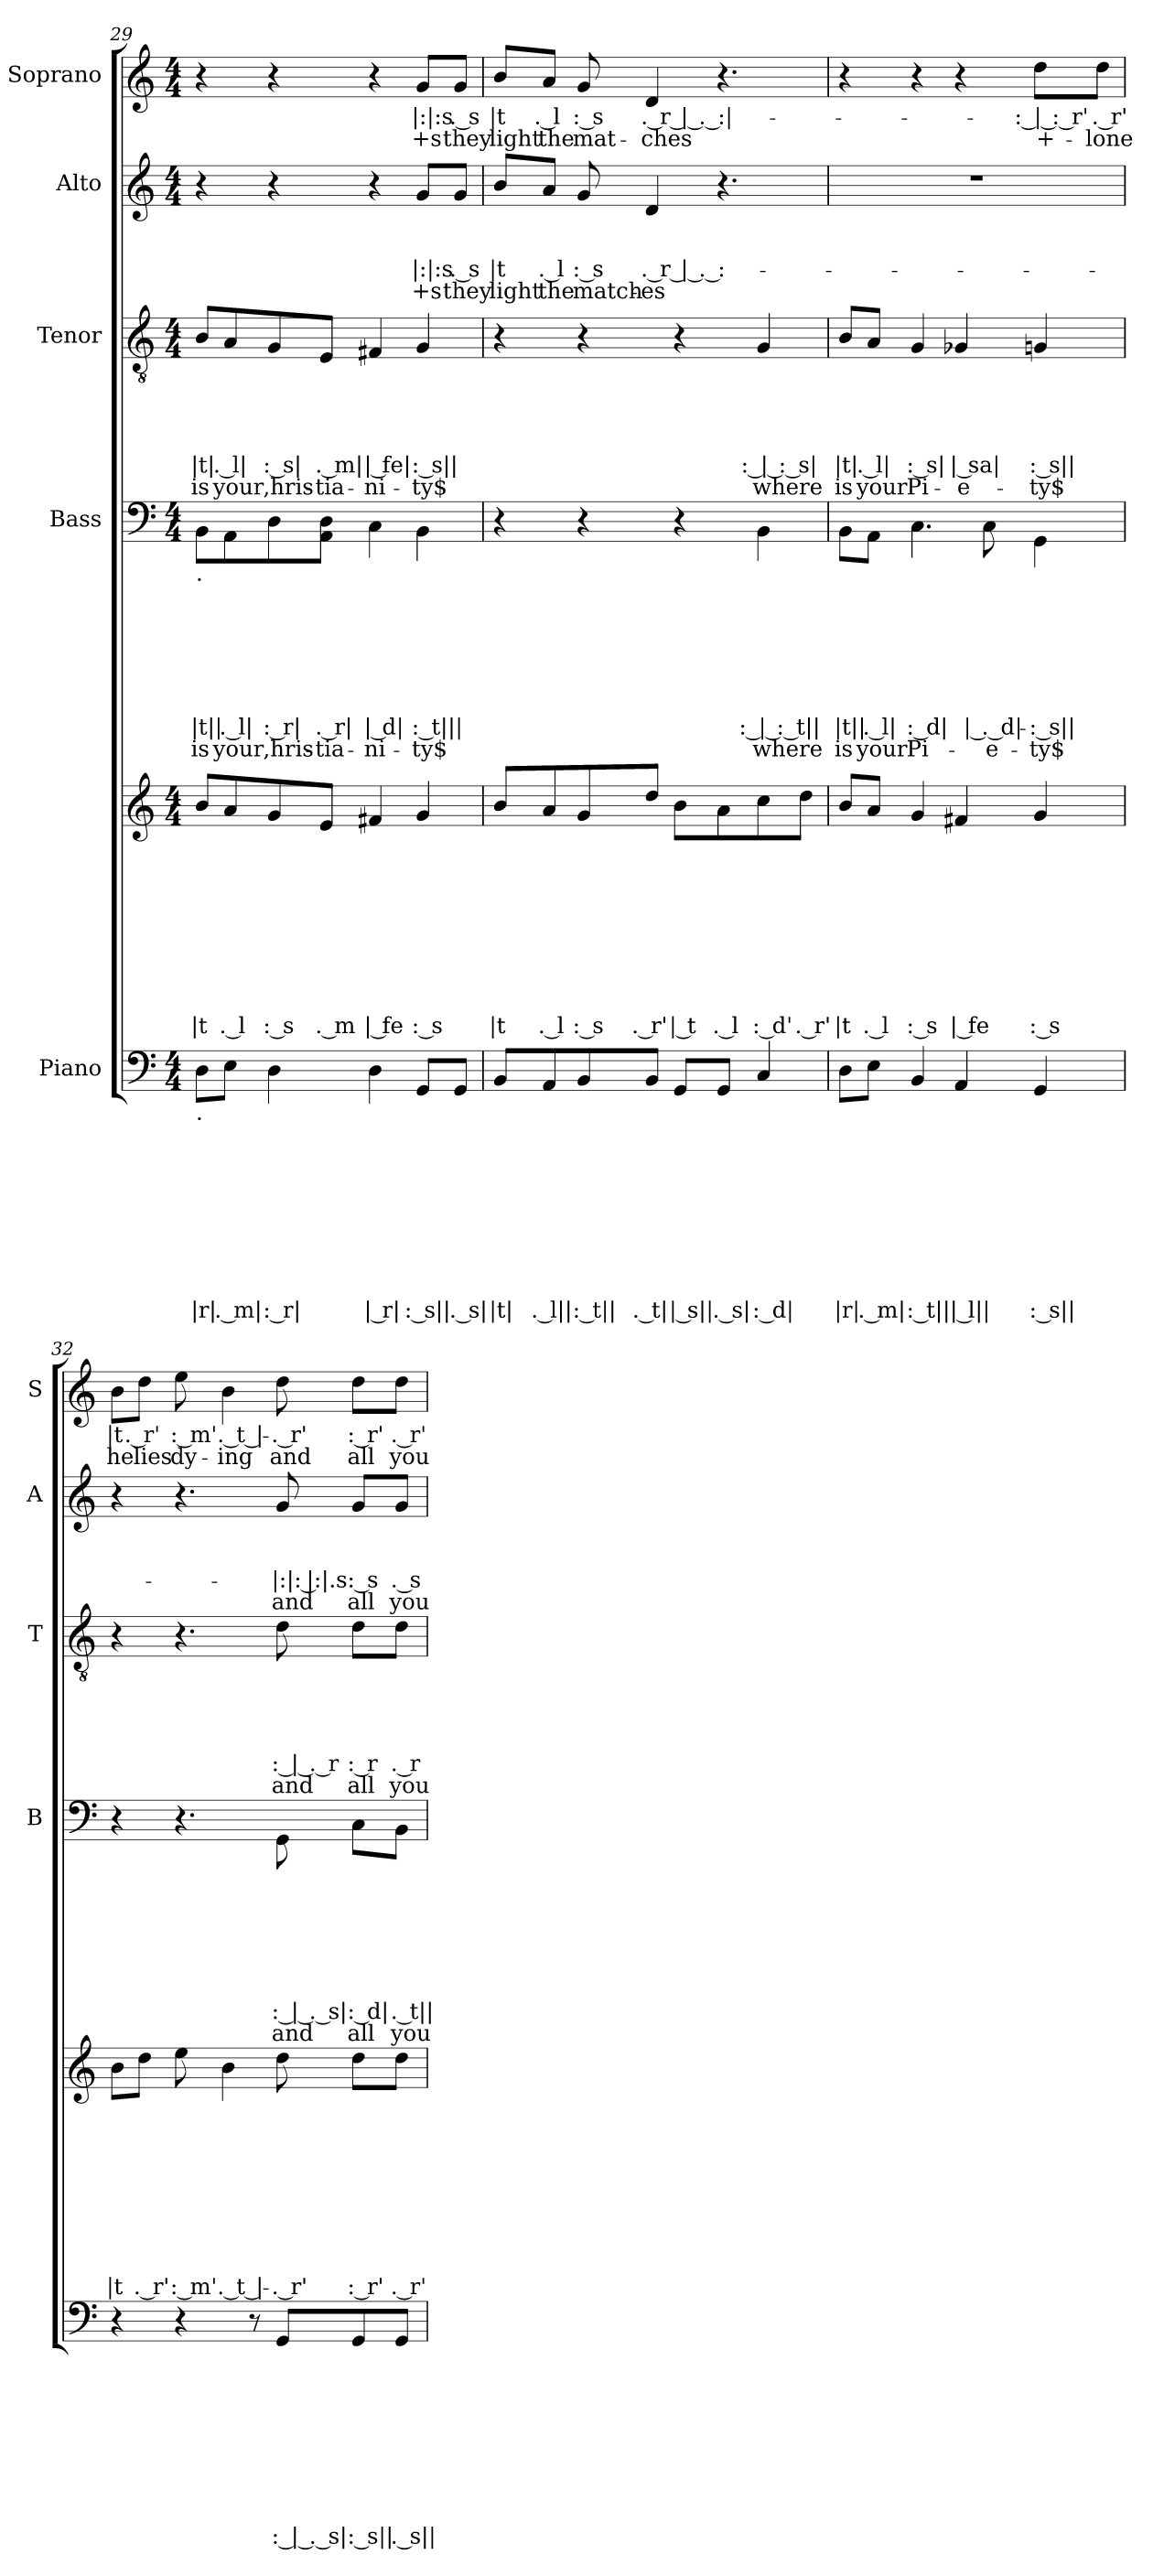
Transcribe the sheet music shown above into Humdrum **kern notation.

**kern	**text	**text	**text	**text	**text	**text	**text	**text	**text	**kern	**text	**text	**text	**text	**text	**text	**text	**text	**text	**kern	**text	**text	**text	**text	**text	**text	**text	**text	**kern	**text	**text	**text	**text	**text	**text	**kern	**text	**text	**text	**text	**kern	**text	**text
*part5	*part5	*part5	*part5	*part5	*part5	*part5	*part5	*part5	*part5	*part5	*part5	*part5	*part5	*part5	*part5	*part5	*part5	*part5	*part5	*part4	*part4	*part4	*part4	*part4	*part4	*part4	*part4	*part4	*part3	*part3	*part3	*part3	*part3	*part3	*part3	*part2	*part2	*part2	*part2	*part2	*part1	*part1	*part1
*staff6	*staff6	*staff6	*staff6	*staff6	*staff6	*staff6	*staff6	*staff6	*staff6	*staff5	*staff5	*staff5	*staff5	*staff5	*staff5	*staff5	*staff5	*staff5	*staff5	*staff4	*staff4	*staff4	*staff4	*staff4	*staff4	*staff4	*staff4	*staff4	*staff3	*staff3	*staff3	*staff3	*staff3	*staff3	*staff3	*staff2	*staff2	*staff2	*staff2	*staff2	*staff1	*staff1	*staff1
*I"Piano	*	*	*	*	*	*	*	*	*	*	*	*	*	*	*	*	*	*	*	*I"Bass	*	*	*	*	*	*	*	*	*I"Tenor	*	*	*	*	*	*	*I"Alto	*	*	*	*	*I"Soprano	*	*
*	*	*	*	*	*	*	*	*	*	*	*	*	*	*	*	*	*	*	*	*I'B	*	*	*	*	*	*	*	*	*I'T	*	*	*	*	*	*	*I'A	*	*	*	*	*I'S	*	*
!!LO:PB:g=z
*clefF4	*	*	*	*	*	*	*	*	*	*clefG2	*	*	*	*	*	*	*	*	*	*clefF4	*	*	*	*	*	*	*	*	*clefGv2	*	*	*	*	*	*	*clefG2	*	*	*	*	*clefG2	*	*
*k[]	*	*	*	*	*	*	*	*	*	*k[]	*	*	*	*	*	*	*	*	*	*k[]	*	*	*	*	*	*	*	*	*k[]	*	*	*	*	*	*	*k[]	*	*	*	*	*k[]	*	*
*C:	*	*	*	*	*	*	*	*	*	*C:	*	*	*	*	*	*	*	*	*	*C:	*	*	*	*	*	*	*	*	*C:	*	*	*	*	*	*	*C:	*	*	*	*	*C:	*	*
*M4/4	*	*	*	*	*	*	*	*	*	*M4/4	*	*	*	*	*	*	*	*	*	*M4/4	*	*	*	*	*	*	*	*	*M4/4	*	*	*	*	*	*	*M4/4	*	*	*	*	*M4/4	*	*
=29	=29	=29	=29	=29	=29	=29	=29	=29	=29	=29	=29	=29	=29	=29	=29	=29	=29	=29	=29	=29	=29	=29	=29	=29	=29	=29	=29	=29	=29	=29	=29	=29	=29	=29	=29	=29	=29	=29	=29	=29	=29	=29	=29
!	!	!	!	!	!	!	!	!	!	!	!	!	!	!	!	!	!	!	!	!LO:TX:b:t=.	!	!	!	!	!	!	!	!	!	!	!	!	!	!	!	!	!	!	!	!	!	!	!
!LO:TX:b:t=.	!	!	!	!	!	!	!	!	!	!	!	!	!	!	!	!	!	!	!	!	!	!	!	!	!	!	!	!	!	!	!	!	!	!	!	!	!	!	!	!	!	!	!
!	!	!	!	!	!	!	!	!	!LO:LY:b:rj	!	!	!	!	!	!	!	!	!	!LO:LY:b:rj	!	!	!	!	!	!	!	!LO:LY:b:rj	!LO:LY:b:rj	!	!	!	!	!	!LO:LY:b:rj	!LO:LY:b:rj	!	!	!	!	!	!	!	!
8D\L	.	.	.	.	.	.	.	.	|r|	8b/L	.	.	.	.	.	.	.	.	|t	8BB\L	.	.	.	.	.	.	|t||	is	8B/L	.	.	.	.	|t|	is	4r	.	.	.	.	4r	.	.
!	!	!	!	!	!	!	!	!	!LO:LY:b:rj	!	!	!	!	!	!	!	!	!	!LO:LY:b:rj	!	!	!	!	!	!	!	!LO:LY:b:rj	!LO:LY:b:rj	!	!	!	!	!	!LO:LY:b:rj	!LO:LY:b:rj	!	!	!	!	!	!	!	!
8E\J	.	.	.	.	.	.	.	.	. m|	8a/	.	.	.	.	.	.	.	.	. l	8AA\	.	.	.	.	.	.	. l|	your	8A/	.	.	.	.	. l|	your	.	.	.	.	.	.	.	.
!	!	!	!	!	!	!	!	!	!LO:LY:b:rj	!	!	!	!	!	!	!	!	!	!LO:LY:b:rj	!	!	!	!	!	!	!	!LO:LY:b:rj	!LO:LY:b:rj	!	!	!	!	!	!LO:LY:b:rj	!LO:LY:b:rj	!	!	!	!	!	!	!	!
4D\	.	.	.	.	.	.	.	.	: r|	8g/	.	.	.	.	.	.	.	.	: s	8D\	.	.	.	.	.	.	: r|	,hris-	8G/	.	.	.	.	: s|	,hris-	4r	.	.	.	.	4r	.	.
!	!	!	!	!	!	!	!	!	!	!	!	!	!	!	!	!	!	!	!LO:LY:b:rj	!	!	!	!	!	!	!	!LO:LY:b:rj	!LO:LY:b:rj	!	!	!	!	!	!LO:LY:b:rj	!LO:LY:b:rj	!	!	!	!	!	!	!	!
.	.	.	.	.	.	.	.	.	.	8e/J	.	.	.	.	.	.	.	.	. m	8AA\ 8D\J	.	.	.	.	.	.	. r|	-tia-	8E/J	.	.	.	.	. m|	-tia-	.	.	.	.	.	.	.	.
!	!	!	!	!	!	!	!	!	!LO:LY:b:rj	!	!	!	!	!	!	!	!	!	!LO:LY:b:rj	!	!	!	!	!	!	!	!LO:LY:b:rj	!LO:LY:b:rj	!	!	!	!	!	!LO:LY:b:rj	!LO:LY:b:rj	!	!	!	!	!	!	!	!
4D\	.	.	.	.	.	.	.	.	| r|	4f#X/	.	.	.	.	.	.	.	.	| fe	4C\	.	.	.	.	.	.	| d|	-ni-	4F#X/	.	.	.	.	| fe|	-ni-	4r	.	.	.	.	4r	.	.
!	!	!	!	!	!	!	!	!	!LO:LY:b:rj	!	!	!	!	!	!	!	!	!	!LO:LY:b:rj	!	!	!	!	!	!	!	!LO:LY:b:rj	!LO:LY:b:rj	!	!	!	!	!	!LO:LY:b:rj	!LO:LY:b:rj	!	!	!	!LO:LY:b:rj	!LO:LY:b:rj	!	!LO:LY:b:rj	!LO:LY:b:rj
8GG/L	.	.	.	.	.	.	.	.	: s||	4g/	.	.	.	.	.	.	.	.	: s	4BB\	.	.	.	.	.	.	: t|||	-ty$	4G/	.	.	.	.	: s||	-ty$	8g/L	.	.	-|:|:s	+s	8g/L	-|:|:s	+s
!	!	!	!	!	!	!	!	!	!LO:LY:b:rj	!	!	!	!	!	!	!	!	!	!	!	!	!	!	!	!	!	!	!	!	!	!	!	!	!	!	!	!	!	!LO:LY:b:rj	!LO:LY:b:rj	!	!LO:LY:b:rj	!LO:LY:b:rj
8GG/J	.	.	.	.	.	.	.	.	. s|	.	.	.	.	.	.	.	.	.	.	.	.	.	.	.	.	.	.	.	.	.	.	.	.	.	.	8g/J	.	.	. s	they	8g/J	. s	they
=30	=30	=30	=30	=30	=30	=30	=30	=30	=30	=30	=30	=30	=30	=30	=30	=30	=30	=30	=30	=30	=30	=30	=30	=30	=30	=30	=30	=30	=30	=30	=30	=30	=30	=30	=30	=30	=30	=30	=30	=30	=30	=30	=30
!	!	!	!	!	!	!	!	!	!LO:LY:b:rj	!	!	!	!	!	!	!	!	!	!LO:LY:b:rj	!	!	!	!	!	!	!	!	!	!	!	!	!	!	!	!	!	!	!	!LO:LY:b:rj	!LO:LY:b:rj	!	!LO:LY:b:rj	!LO:LY:b:rj
8BB/L	.	.	.	.	.	.	.	.	|t|	8b/L	.	.	.	.	.	.	.	.	|t	4r	.	.	.	.	.	.	.	.	4r	.	.	.	.	.	.	8b/L	.	.	|t	light	8b/L	|t	light
!	!	!	!	!	!	!	!	!	!LO:LY:b:rj	!	!	!	!	!	!	!	!	!	!LO:LY:b:rj	!	!	!	!	!	!	!	!	!	!	!	!	!	!	!	!	!	!	!	!LO:LY:b:rj	!LO:LY:b:rj	!	!LO:LY:b:rj	!LO:LY:b:rj
8AA/	.	.	.	.	.	.	.	.	. l||	8a/	.	.	.	.	.	.	.	.	. l	.	.	.	.	.	.	.	.	.	.	.	.	.	.	.	.	8a/J	.	.	. l	the	8a/J	. l	the
!	!	!	!	!	!	!	!	!	!LO:LY:b:rj	!	!	!	!	!	!	!	!	!	!LO:LY:b:rj	!	!	!	!	!	!	!	!	!	!	!	!	!	!	!	!	!	!	!	!LO:LY:b:rj	!LO:LY:b:rj	!	!LO:LY:b:rj	!LO:LY:b:rj
8BB/	.	.	.	.	.	.	.	.	: t||	8g/	.	.	.	.	.	.	.	.	: s	4r	.	.	.	.	.	.	.	.	4r	.	.	.	.	.	.	8g/	.	.	: s	match-	8g/	: s	mat-
!	!	!	!	!	!	!	!	!	!LO:LY:b:rj	!	!	!	!	!	!	!	!	!	!LO:LY:b:rj	!	!	!	!	!	!	!	!	!	!	!	!	!	!	!	!	!	!	!	!LO:LY:b:rj	!LO:LY:b:rj	!	!LO:LY:b:rj	!LO:LY:b:rj
8BB/J	.	.	.	.	.	.	.	.	. t|	8dd/J	.	.	.	.	.	.	.	.	. r'	.	.	.	.	.	.	.	.	.	.	.	.	.	.	.	.	4d/	.	.	. r | . :-	-es	4d/	. r | . :|-	-ches
!	!	!	!	!	!	!	!	!	!LO:LY:b:rj	!	!	!	!	!	!	!	!	!	!LO:LY:b:rj	!	!	!	!	!	!	!	!	!	!	!	!	!	!	!	!	!	!	!	!	!	!	!	!
8GG/L	.	.	.	.	.	.	.	.	| s||	8b\L	.	.	.	.	.	.	.	.	| t	4r	.	.	.	.	.	.	.	.	4r	.	.	.	.	.	.	.	.	.	.	.	.	.	.
!	!	!	!	!	!	!	!	!	!LO:LY:b:rj	!	!	!	!	!	!	!	!	!	!LO:LY:b:rj	!	!	!	!	!	!	!	!	!	!	!	!	!	!	!	!	!	!	!	!	!	!	!	!
8GG/J	.	.	.	.	.	.	.	.	. s|	8a\	.	.	.	.	.	.	.	.	. l	.	.	.	.	.	.	.	.	.	.	.	.	.	.	.	.	4.r	.	.	.	.	4.r	.	.
!	!	!	!	!	!	!	!	!	!LO:LY:b:rj	!	!	!	!	!	!	!	!	!	!LO:LY:b:rj	!	!	!	!	!	!	!	!LO:LY:b:rj	!LO:LY:b:rj	!	!	!	!	!	!LO:LY:b:rj	!LO:LY:b:rj	!	!	!	!	!	!	!	!
4C/	.	.	.	.	.	.	.	.	: d|	8cc\	.	.	.	.	.	.	.	.	: d'	4BB\	.	.	.	.	.	.	: | : t||	where	4G/	.	.	.	.	: | : s|	where	.	.	.	.	.	.	.	.
!	!	!	!	!	!	!	!	!	!	!	!	!	!	!	!	!	!	!	!LO:LY:b:rj	!	!	!	!	!	!	!	!	!	!	!	!	!	!	!	!	!	!	!	!	!	!	!	!
.	.	.	.	.	.	.	.	.	.	8dd\J	.	.	.	.	.	.	.	.	. r'	.	.	.	.	.	.	.	.	.	.	.	.	.	.	.	.	.	.	.	.	.	.	.	.
=31	=31	=31	=31	=31	=31	=31	=31	=31	=31	=31	=31	=31	=31	=31	=31	=31	=31	=31	=31	=31	=31	=31	=31	=31	=31	=31	=31	=31	=31	=31	=31	=31	=31	=31	=31	=31	=31	=31	=31	=31	=31	=31	=31
!	!	!	!	!	!	!	!	!	!LO:LY:b:rj	!	!	!	!	!	!	!	!	!	!LO:LY:b:rj	!	!	!	!	!	!	!	!LO:LY:b:rj	!LO:LY:b:rj	!	!	!	!	!	!LO:LY:b:rj	!LO:LY:b:rj	!	!	!	!	!	!	!	!
8D\L	.	.	.	.	.	.	.	.	|r|	8b/L	.	.	.	.	.	.	.	.	|t	8BB\L	.	.	.	.	.	.	|t||	is	8B/L	.	.	.	.	|t|	is	1r	.	.	.	.	4r	.	.
!	!	!	!	!	!	!	!	!	!LO:LY:b:rj	!	!	!	!	!	!	!	!	!	!LO:LY:b:rj	!	!	!	!	!	!	!	!LO:LY:b:rj	!LO:LY:b:rj	!	!	!	!	!	!LO:LY:b:rj	!LO:LY:b:rj	!	!	!	!	!	!	!	!
8E\J	.	.	.	.	.	.	.	.	. m|	8a/J	.	.	.	.	.	.	.	.	. l	8AA\J	.	.	.	.	.	.	. l|	your	8A/J	.	.	.	.	. l|	your	.	.	.	.	.	.	.	.
!	!	!	!	!	!	!	!	!	!LO:LY:b:rj	!	!	!	!	!	!	!	!	!	!LO:LY:b:rj	!	!	!	!	!	!	!	!LO:LY:b:rj	!LO:LY:b:rj	!	!	!	!	!	!LO:LY:b:rj	!LO:LY:b:rj	!	!	!	!	!	!	!	!
4BB/	.	.	.	.	.	.	.	.	: t||	4g/	.	.	.	.	.	.	.	.	: s	4.C\	.	.	.	.	.	.	: d|	Pi-	4G/	.	.	.	.	: s|	Pi-	.	.	.	.	.	4r	.	.
!	!	!	!	!	!	!	!	!	!LO:LY:b:rj	!	!	!	!	!	!	!	!	!	!LO:LY:b:rj	!	!	!	!	!	!	!	!	!	!	!	!	!	!	!LO:LY:b:rj	!LO:LY:b:rj	!	!	!	!	!	!	!	!
4AA/	.	.	.	.	.	.	.	.	| l||	4f#X/	.	.	.	.	.	.	.	.	| fe	.	.	.	.	.	.	.	.	.	4G-X/	.	.	.	.	| sa|	-e-	.	.	.	.	.	4r	.	.
!	!	!	!	!	!	!	!	!	!	!	!	!	!	!	!	!	!	!	!	!	!	!	!	!	!	!	!LO:LY:b:rj	!LO:LY:b:rj	!	!	!	!	!	!	!	!	!	!	!	!	!	!	!
.	.	.	.	.	.	.	.	.	.	.	.	.	.	.	.	.	.	.	.	8C\	.	.	.	.	.	.	| . d|-	-e-	.	.	.	.	.	.	.	.	.	.	.	.	.	.	.
!	!	!	!	!	!	!	!	!	!LO:LY:b:rj	!	!	!	!	!	!	!	!	!	!LO:LY:b:rj	!	!	!	!	!	!	!	!LO:LY:b:rj	!LO:LY:b:rj	!	!	!	!	!	!LO:LY:b:rj	!LO:LY:b:rj	!	!	!	!	!	!	!LO:LY:b:rj	!LO:LY:b:rj
4GG/	.	.	.	.	.	.	.	.	: s||	4g/	.	.	.	.	.	.	.	.	: s	4GG\	.	.	.	.	.	.	-: s||	-ty$	4Gn/	.	.	.	.	: s||	-ty$	.	.	.	.	.	8dd\L	-: | : r'	+-
!	!	!	!	!	!	!	!	!	!	!	!	!	!	!	!	!	!	!	!	!	!	!	!	!	!	!	!	!	!	!	!	!	!	!	!	!	!	!	!	!	!	!LO:LY:b:rj	!LO:LY:b:rj
.	.	.	.	.	.	.	.	.	.	.	.	.	.	.	.	.	.	.	.	.	.	.	.	.	.	.	.	.	.	.	.	.	.	.	.	.	.	.	.	.	8dd\J	. r'	-lone
=32	=32	=32	=32	=32	=32	=32	=32	=32	=32	=32	=32	=32	=32	=32	=32	=32	=32	=32	=32	=32	=32	=32	=32	=32	=32	=32	=32	=32	=32	=32	=32	=32	=32	=32	=32	=32	=32	=32	=32	=32	=32	=32	=32
!	!	!	!	!	!	!	!	!	!	!	!	!	!	!	!	!	!	!	!LO:LY:b:rj	!	!	!	!	!	!	!	!	!	!	!	!	!	!	!	!	!	!	!	!	!	!	!LO:LY:b:rj	!LO:LY:b:rj
4r	.	.	.	.	.	.	.	.	.	8b\L	.	.	.	.	.	.	.	.	|t	4r	.	.	.	.	.	.	.	.	4r	.	.	.	.	.	.	4r	.	.	.	.	8b\L	|t	he
!	!	!	!	!	!	!	!	!	!	!	!	!	!	!	!	!	!	!	!LO:LY:b:rj	!	!	!	!	!	!	!	!	!	!	!	!	!	!	!	!	!	!	!	!	!	!	!LO:LY:b:rj	!LO:LY:b:rj
.	.	.	.	.	.	.	.	.	.	8dd\J	.	.	.	.	.	.	.	.	. r'	.	.	.	.	.	.	.	.	.	.	.	.	.	.	.	.	.	.	.	.	.	8dd\J	. r'	lies
!	!	!	!	!	!	!	!	!	!	!	!	!	!	!	!	!	!	!	!LO:LY:b:rj	!	!	!	!	!	!	!	!	!	!	!	!	!	!	!	!	!	!	!	!	!	!	!LO:LY:b:rj	!LO:LY:b:rj
4r	.	.	.	.	.	.	.	.	.	8ee\	.	.	.	.	.	.	.	.	: m'	4.r	.	.	.	.	.	.	.	.	4.r	.	.	.	.	.	.	4.r	.	.	.	.	8ee\	: m'	dy-
!	!	!	!	!	!	!	!	!	!	!	!	!	!	!	!	!	!	!	!LO:LY:b:rj	!	!	!	!	!	!	!	!	!	!	!	!	!	!	!	!	!	!	!	!	!	!	!LO:LY:b:rj	!LO:LY:b:rj
.	.	.	.	.	.	.	.	.	.	4b\	.	.	.	.	.	.	.	.	. t |-	.	.	.	.	.	.	.	.	.	.	.	.	.	.	.	.	.	.	.	.	.	4b\	. t |-	-ing
8r	.	.	.	.	.	.	.	.	.	.	.	.	.	.	.	.	.	.	.	.	.	.	.	.	.	.	.	.	.	.	.	.	.	.	.	.	.	.	.	.	.	.	.
!	!	!	!	!	!	!	!	!	!LO:LY:b:rj	!	!	!	!	!	!	!	!	!	!LO:LY:b:rj	!	!	!	!	!	!	!	!LO:LY:b:rj	!LO:LY:b:rj	!	!	!	!	!	!LO:LY:b:rj	!LO:LY:b:rj	!	!	!	!LO:LY:b:rj	!LO:LY:b:rj	!	!LO:LY:b:rj	!LO:LY:b:rj
8GG/L	.	.	.	.	.	.	.	.	: | . s|	8dd\	.	.	.	.	.	.	.	.	-. r'	8GG\	.	.	.	.	.	.	: | . s|	and	8d\	.	.	.	.	: | . r	and	8g/	.	.	-|:|: |:|.s	and	8dd\	-. r'	and
!	!	!	!	!	!	!	!	!	!LO:LY:b:rj	!	!	!	!	!	!	!	!	!	!LO:LY:b:rj	!	!	!	!	!	!	!	!LO:LY:b:rj	!LO:LY:b:rj	!	!	!	!	!	!LO:LY:b:rj	!LO:LY:b:rj	!	!	!	!LO:LY:b:rj	!LO:LY:b:rj	!	!LO:LY:b:rj	!LO:LY:b:rj
8GG/	.	.	.	.	.	.	.	.	: s||	8dd\L	.	.	.	.	.	.	.	.	: r'	8C\L	.	.	.	.	.	.	: d|	all	8d\L	.	.	.	.	: r	all	8g/L	.	.	: s	all	8dd\L	: r'	all
!	!	!	!	!	!	!	!	!	!LO:LY:b:rj	!	!	!	!	!	!	!	!	!	!LO:LY:b:rj	!	!	!	!	!	!	!	!LO:LY:b:rj	!LO:LY:b:rj	!	!	!	!	!	!LO:LY:b:rj	!LO:LY:b:rj	!	!	!	!LO:LY:b:rj	!LO:LY:b:rj	!	!LO:LY:b:rj	!LO:LY:b:rj
8GG/J	.	.	.	.	.	.	.	.	. s||	8dd\J	.	.	.	.	.	.	.	.	. r'	8BB\J	.	.	.	.	.	.	. t||	you	8d\J	.	.	.	.	. r	you	8g/J	.	.	. s	you	8dd\J	. r'	you
=	=	=	=	=	=	=	=	=	=	=	=	=	=	=	=	=	=	=	=	=	=	=	=	=	=	=	=	=	=	=	=	=	=	=	=	=	=	=	=	=	=	=	=
*-	*-	*-	*-	*-	*-	*-	*-	*-	*-	*-	*-	*-	*-	*-	*-	*-	*-	*-	*-	*-	*-	*-	*-	*-	*-	*-	*-	*-	*-	*-	*-	*-	*-	*-	*-	*-	*-	*-	*-	*-	*-	*-	*-
